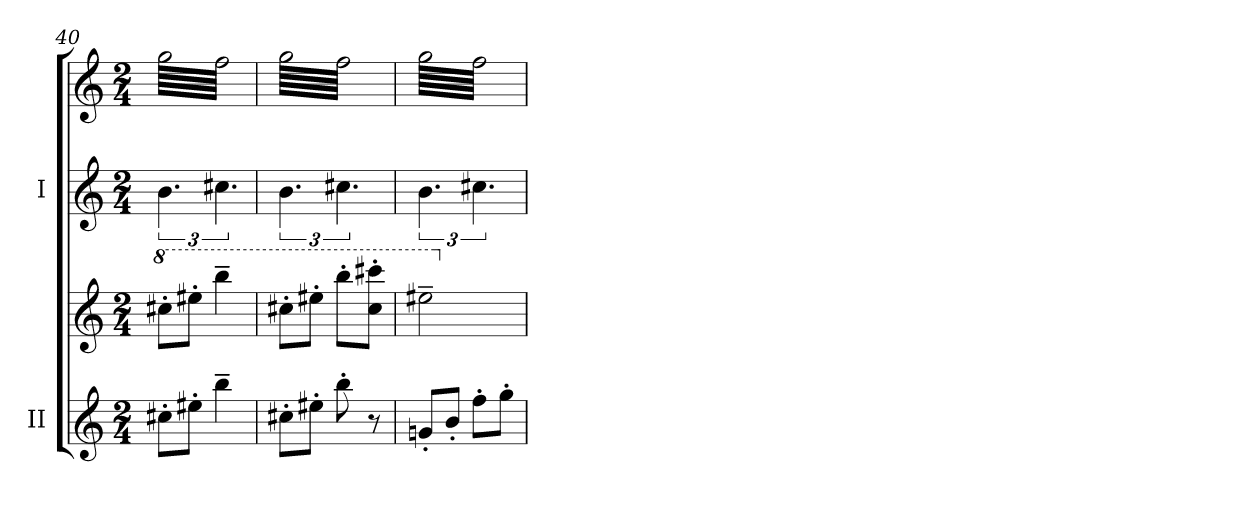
**kern	**kern	**kern	**kern
*part2	*part2	*part1	*part1
*staff4	*staff3	*staff2	*staff1
*I"II	*	*I"I	*
*I'II	*	*I'I	*
*clefG2	*clefG2	*clefG2	*clefG2
*k[]	*k[]	*k[]	*k[]
*M2/4	*M2/4	*M2/4	*M2/4
*	*8va	*	*
=40	=40	=40	=40
*	*	*	*tremolo
8cc#X'\L	8ccc#X'\L	6.b\	(64gg\LLLL
.	.	.	64ff\)
.	.	.	64gg\
.	.	.	64ff\)
.	.	.	64gg\
.	.	.	64ff\)
.	.	.	64gg\
.	.	.	64ff\)
8ee#X'\J	8eee#X'\J	.	64gg\
.	.	.	64ff\)
.	.	.	64gg\
.	.	.	64ff\)
.	.	.	64gg\
.	.	.	64ff\)
.	.	.	64gg\
.	.	.	64ff\)
4bb~\	4bbb~\	6.cc#X\	64gg\
.	.	.	64ff\)
.	.	.	64gg\
.	.	.	64ff\)
.	.	.	64gg\
.	.	.	64ff\)
.	.	.	64gg\
.	.	.	64ff\)
.	.	.	64gg\
.	.	.	64ff\)
.	.	.	64gg\
.	.	.	64ff\)
.	.	.	64gg\
.	.	.	64ff\)
.	.	.	64gg\
.	.	.	64ff\)JJJJ
=41	=41	=41	=41
8cc#X'\L	8ccc#X'\L	6.b\	(64gg\LLLL
.	.	.	64ff\)
.	.	.	64gg\
.	.	.	64ff\)
.	.	.	64gg\
.	.	.	64ff\)
.	.	.	64gg\
.	.	.	64ff\)
8ee#X'\J	8eee#X'\J	.	64gg\
.	.	.	64ff\)
.	.	.	64gg\
.	.	.	64ff\)
.	.	.	64gg\
.	.	.	64ff\)
.	.	.	64gg\
.	.	.	64ff\)
8bb'\	8bbb'\L	6.cc#X\	64gg\
.	.	.	64ff\)
.	.	.	64gg\
.	.	.	64ff\)
.	.	.	64gg\
.	.	.	64ff\)
.	.	.	64gg\
.	.	.	64ff\)
8r	8ccc#\' 8cccc#X\'J	.	64gg\
.	.	.	64ff\)
.	.	.	64gg\
.	.	.	64ff\)
.	.	.	64gg\
.	.	.	64ff\)
.	.	.	64gg\
.	.	.	64ff\)JJJJ
=42	=42	=42	=42
8gn'/L	2eee#X~\	6.b\	(64gg\LLLL
.	.	.	64ff\)
.	.	.	64gg\
.	.	.	64ff\)
.	.	.	64gg\
.	.	.	64ff\)
.	.	.	64gg\
.	.	.	64ff\)
8b'/J	.	.	64gg\
.	.	.	64ff\)
.	.	.	64gg\
.	.	.	64ff\)
.	.	.	64gg\
.	.	.	64ff\)
.	.	.	64gg\
.	.	.	64ff\)
8ff'\L	.	6.cc#X\	64gg\
.	.	.	64ff\)
.	.	.	64gg\
.	.	.	64ff\)
.	.	.	64gg\
.	.	.	64ff\)
.	.	.	64gg\
.	.	.	64ff\)
8gg'\J	.	.	64gg\
.	.	.	64ff\)
.	.	.	64gg\
.	.	.	64ff\)
.	.	.	64gg\
.	.	.	64ff\)
.	.	.	64gg\
.	.	.	64ff\)JJJJ
*	*	*	*Xtremolo
.	.	.	.
.	.	.	.
.	.	.	.
.	.	.	.
.	.	.	.
.	.	.	.
.	.	.	.
.	.	.	.
.	.	.	.
.	.	.	.
.	.	.	.
.	.	.	.
.	.	.	.
.	.	.	.
.	.	.	.
.	.	.	.
*	*X8va	*	*
=	=	=	=
*-	*-	*-	*-
